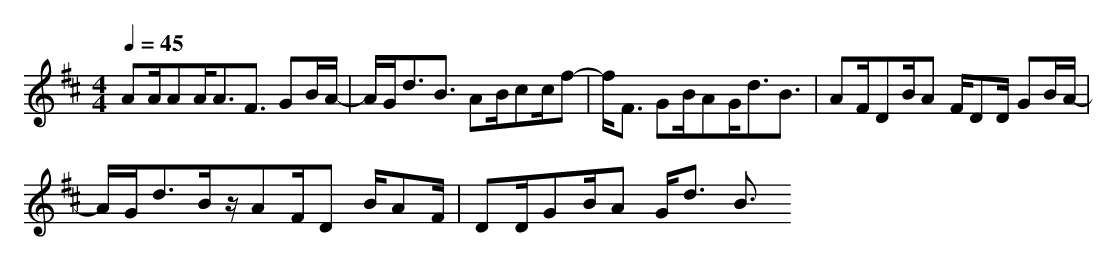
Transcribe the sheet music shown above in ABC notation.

X:1
T:
M: 4/4
L: 1/8
Q:1/4=45
K:D % 2 sharps
AA/2AA<AF3/2 GB/2A/2-|A/2G<dB3/2 AB/2cc/2f-|f/2F3/2 GB/2AG<dB3/2|AF/2DB/2A F/2DD/2 GB/2A/2-|
A/2G<dB/2z/2AF/2D B/2AF/2|DD/2GB/2A G<d B3/2
